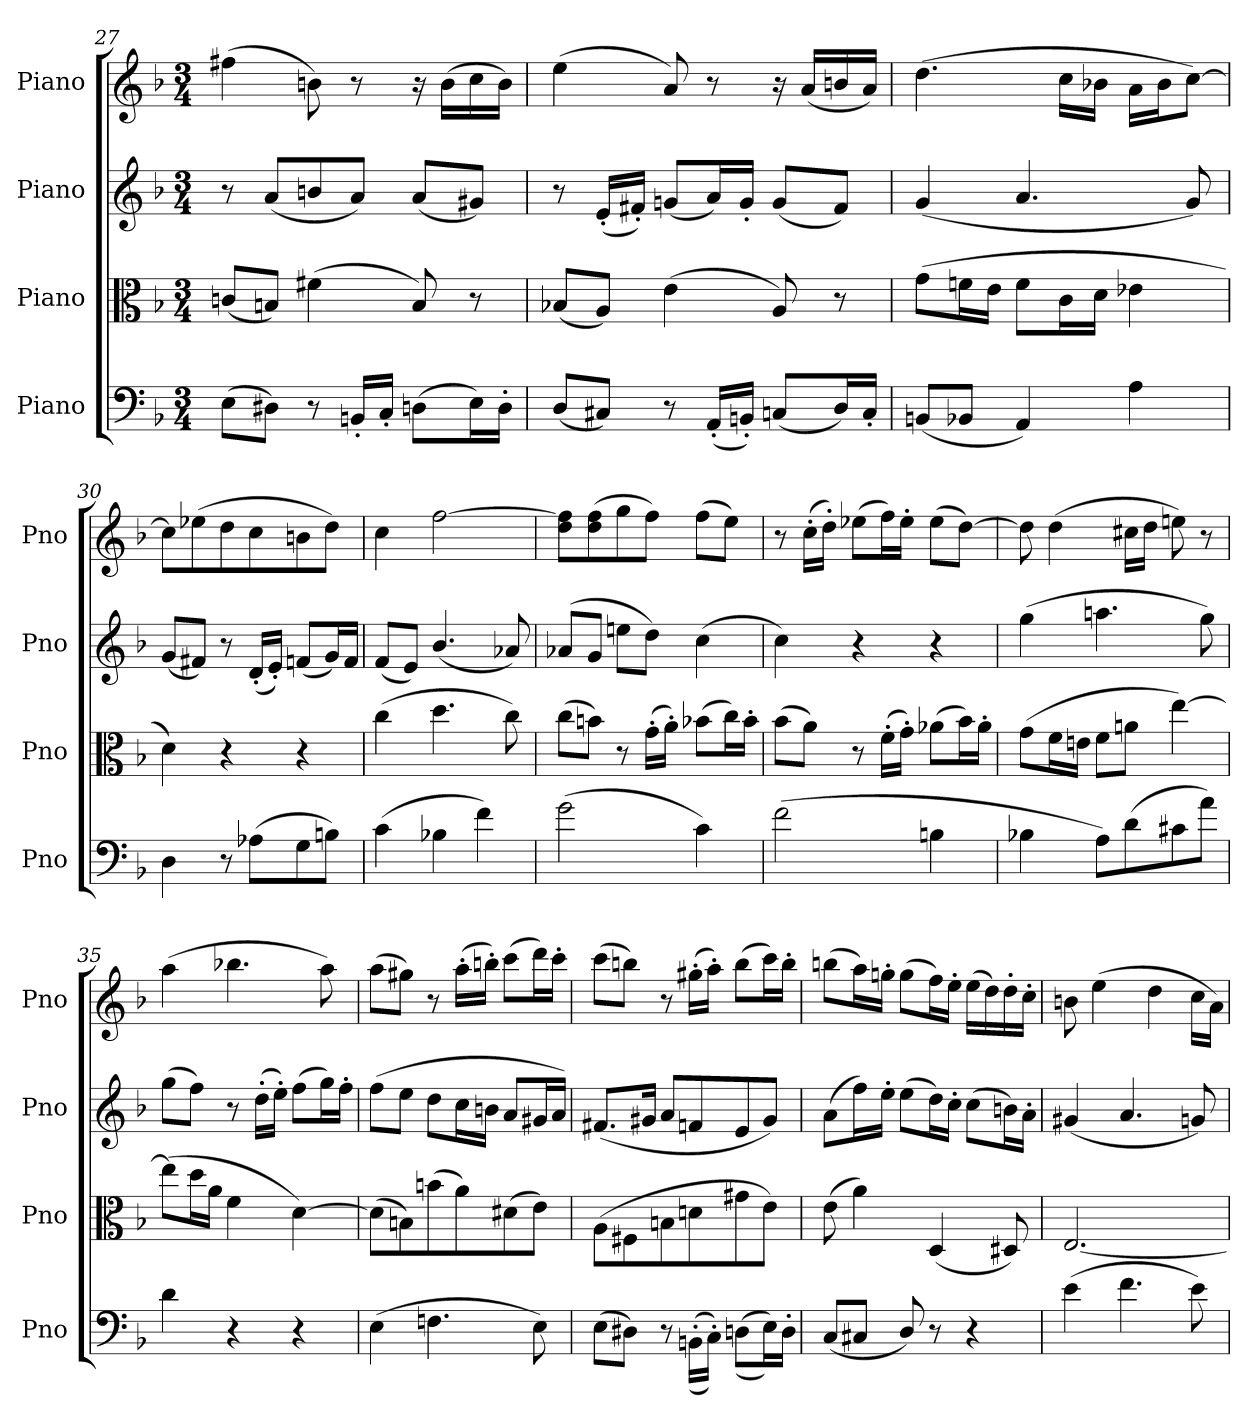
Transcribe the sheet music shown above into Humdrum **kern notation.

**kern	**kern	**kern	**kern
*part4	*part3	*part2	*part1
*staff4	*staff3	*staff2	*staff1
*I"Piano	*I"Piano	*I"Piano	*I"Piano
*I'Pno	*I'Pno	*I'Pno	*I'Pno
*clefF4	*clefC3	*clefG2	*clefG2
*k[b-]	*k[b-]	*k[b-]	*k[b-]
*M3/4	*M3/4	*M3/4	*M3/4
=27	=27	=27	=27
(8E\L	(8cn/L	8r	(4ff#X\
8D#X\J)	8Bn/J)	(8a/L	.
8r	(4f#X\	8bn/	8bn\)
16BBn'/LL	.	8a/J)	8r
16C'/JJ	.	.	.
(8Dn\L	8B/)	(8a/L	16r
.	.	.	(16b\LL
16E\L)	8r	8g#X/J)	16cc\
16D'\JJ	.	.	16b\JJ)
=28	=28	=28	=28
(8D/L	(8B-X/L	8r	(4ee\
8C#X/J)	8A/J)	(16e'/LL	.
.	.	16f#X'/JJ)	.
8r	(4e\	(8gn/L	8a/)
(16AA'/LL	.	16a/L)	8r
16BBn'/JJ)	.	16g'/JJ	.
(8Cn/L	8A/)	(8g/L	16r
.	.	.	(16a/LL
16D/L)	8r	8f#/J)	16bn/
16C'/JJ	.	.	16a/JJ)
=29	=29	=29	=29
(8BBn/L	(8g\L	(>4g/	(4.dd\
8BB-X/J	16fn\L	.	.
.	16e\JJ	.	.
4AA/)	8f\L	4.a/	.
.	16c\L	.	16cc\LL
.	16d\JJ	.	16b-X\JJ
4A\	4e-X\	.	16a\LL
.	.	.	16b-\J
.	.	8g/)	[8cc\J)
=30	=30	=30	=30
4D\	4d\)	(8g/L	8cc\L]
.	.	8f#X/J)	(8ee-X\
8r	4r	8r	8dd\
(8A-X\L	.	(16d'/LL	8cc\
.	.	16e'/JJ)	.
8G\	4r	(8fn/L	8bn\
8Bn\J)	.	16g/L)	8dd\J)
.	.	16f/JJ	.
!!LO:PB:g=z
=31	=31	=31	=31
(4c\	(4cc\	(8f/L	4cc\
.	.	8e/J)	.
4B-X\	4.dd\	(4.b-/	[2ff\
4f\)	.	.	.
.	8cc\)	8a-X/)	.
=32	=32	=32	=32
(2g\	(8cc\L	(8a-X/L	8dd\ 8ff\]L
.	8bn\J)	8g/J	(8dd\ 8ff\
.	8r	8een\L	8gg\
.	(16g'\LL	8dd\J)	8ff\J)
.	16a'\JJ)	.	.
4c\)	(8b-X\L	(4cc\	(8ff\L
.	16cc\L)	.	8ee\J)
.	16b-'\JJ	.	.
=33	=33	=33	=33
(2f\	(8b-\L	4cc\)	8r
.	8a\J)	.	(16cc'\LL
.	.	.	16dd'\JJ)
.	8r	4r	(8ee-X\L
.	(16f'\LL	.	16ff\L)
.	16g'\JJ)	.	16ee-'\JJ
4Bn\	(8a-X\L	4r	(8ee-\L
.	16b-\L)	.	[8dd\J)
.	16a-'\JJ	.	.
=34	=34	=34	=34
4B-X\	(8g\L	(4gg\	8dd\]
.	16f\L	.	(4dd\
.	16en\JJ	.	.
8A\L)	8f\L	4.aan\	.
(8d\	8an\J	.	16cc#X\LL
.	.	.	16dd\JJ
8c#X\	[4ee\)	.	8een\)
8a\J)	.	8gg\)	8r
=35	=35	=35	=35
4d\	(8ee\L]	(8gg\L	(4aa\
.	16dd\L	8ff\J)	.
.	16a\JJ	.	.
4r	4f\	8r	4.bb-X\
.	.	(16dd'\LL	.
.	.	16ee'\JJ)	.
4r	[4d\)	(8ff\L	.
.	.	16gg\L)	8aa\)
.	.	16ff'\JJ	.
=36	=36	=36	=36
(4E\	(8d\L]	(8ff\L	(8aa\L
.	8Bn\)	8ee\J	8gg#X\J)
4.Fn\	(8bn\	8dd\L	8r
.	8a\)	16cc\L	(16aa'\LL
.	.	16bn\JJ	16bbn'\JJ)
.	(8d#X\	8a/L	(8ccc\L
8E\)	8e\J)	16g#X/L	16ddd\L)
.	.	16a/JJ)	16ccc'\JJ
=37	=37	=37	=37
(8E\L	(8A\L	(8.f#X/L	(8ccc\L
8D#X\J)	8F#X\	.	8bbn\J)
.	.	16g#X/Jk	.
8r	8Bn\	8a/L	8r
((16BBn'\LL	8dn\	8fn/	(16gg#X'\LL
16C'\JJ))	.	.	16aa'\JJ)
((8Dn\L	8g#X\	8e/	(8bb\L
16E\L))	8e\J)	8g#/J)	16ccc\L)
16D'\JJ	.	.	16bb'\JJ
=38	=38	=38	=38
(8C/L	(8e\	(8a\L	(8bbn\L
8C#X/J	4a\)	16ff\L)	16aa\L)
.	.	16ee'\JJ	16ggn'\JJ
8D/)	.	(8ee\L	(8gg\L
8r	(4D/	16dd\L)	16ff\L)
.	.	16cc'\JJ	16ee'\JJ
4r	.	(8cc\L	(16ee\LL
.	.	.	16dd\)
.	8D#X/)	16bn\L)	16dd'\
.	.	16a'\JJ	16cc'\JJ
!!LO:LB:g=z
=39	=39	=39	=39
(4e\	[2.E/	(4g#X/	8bn\
.	.	.	(4ee\
4.f\	.	4.a/	.
.	.	.	4dd\
8e\)	.	8gn/)	16cc\LL
.	.	.	16a\JJ)
=	=	=	=
*-	*-	*-	*-
